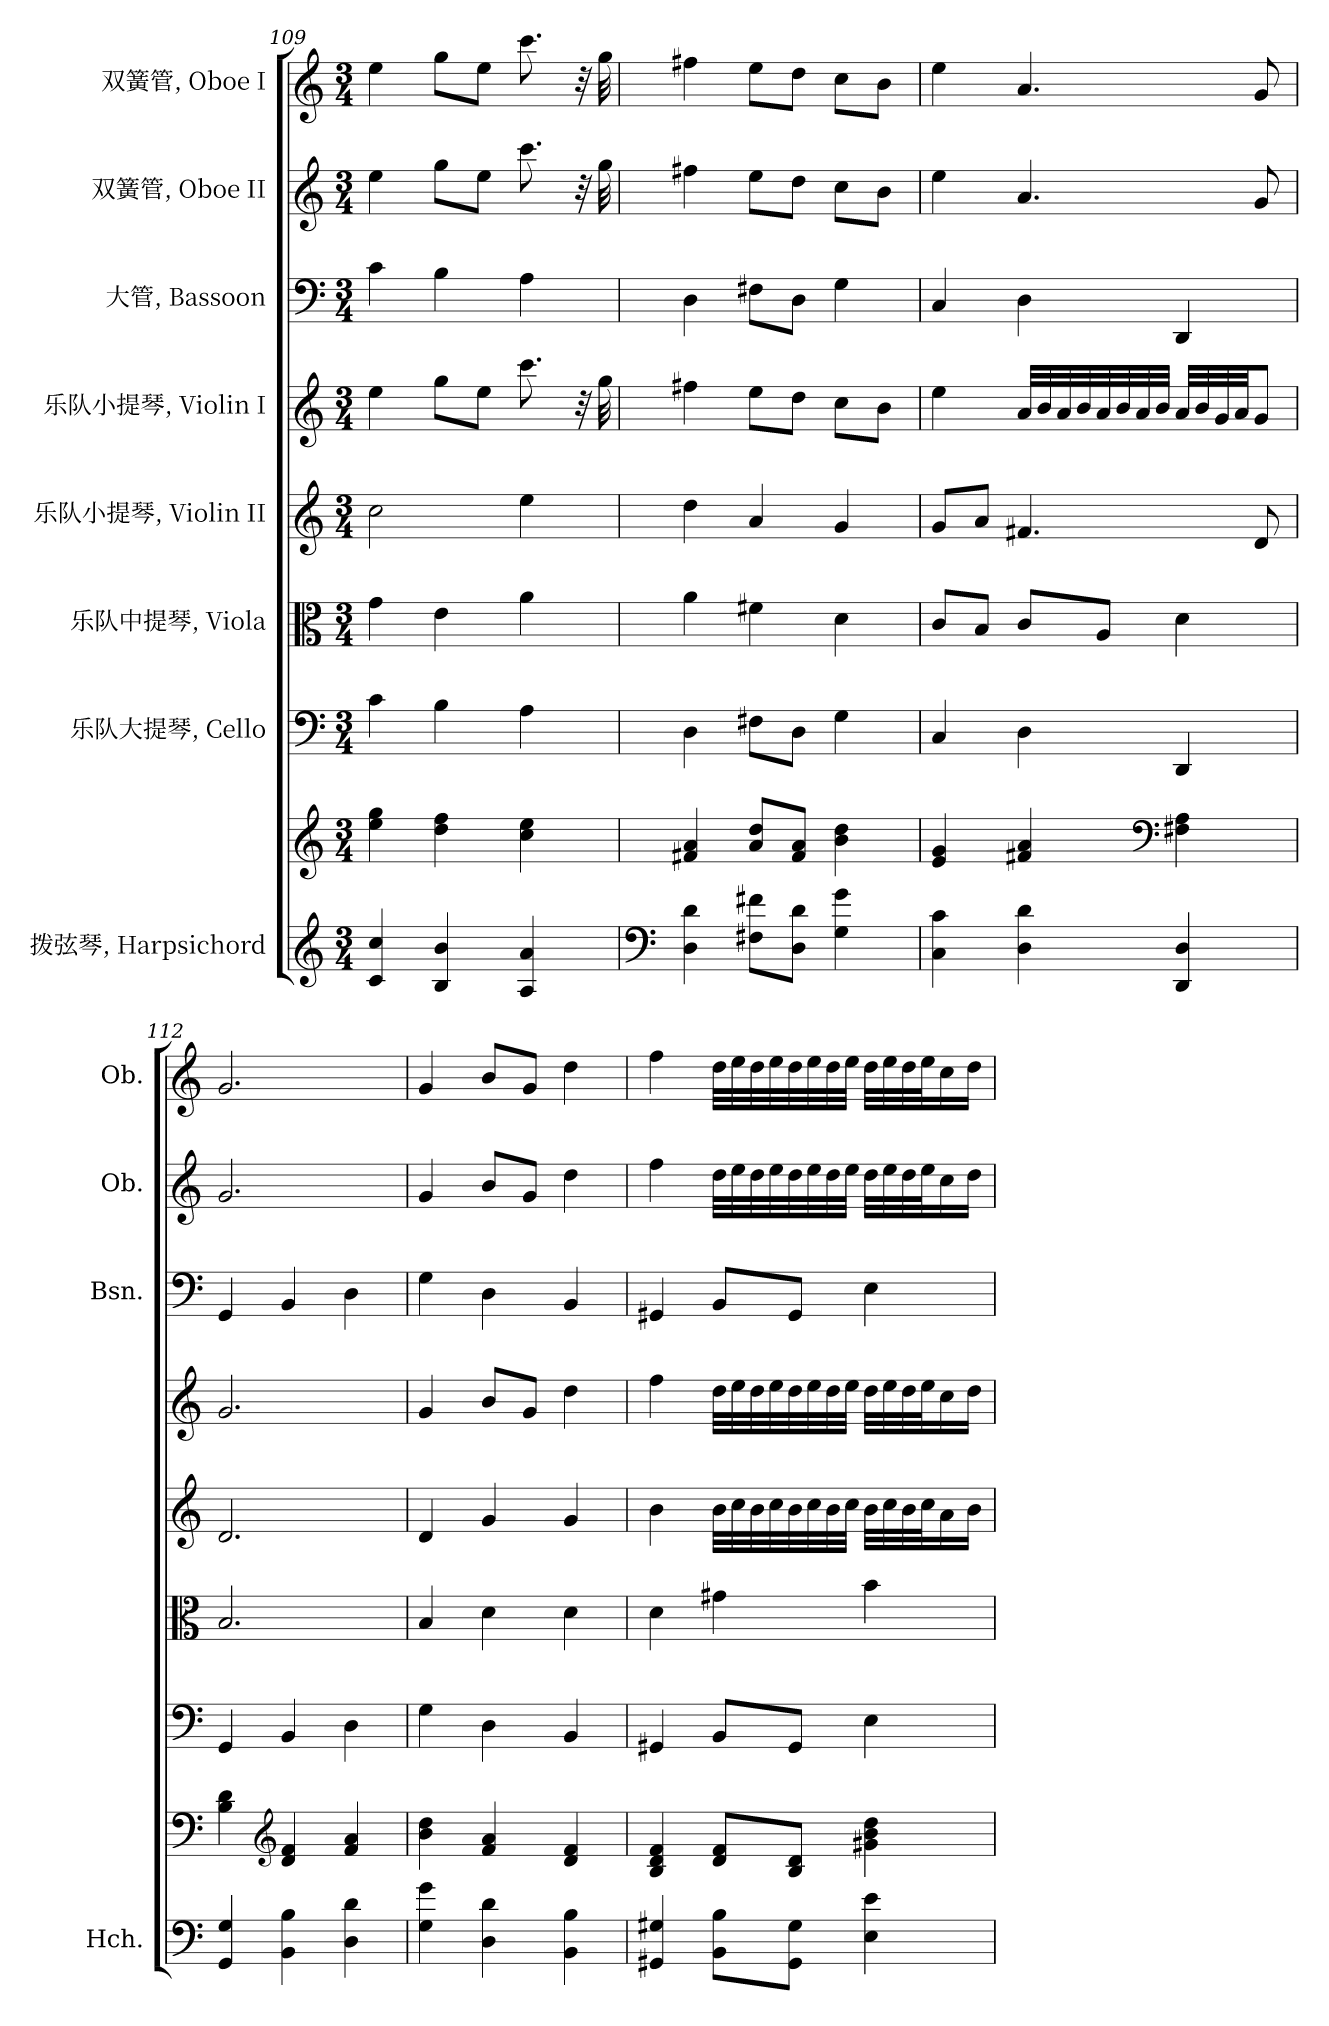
**kern	**kern	**kern	**kern	**kern	**kern	**kern	**kern	**kern
*part8	*part8	*part7	*part6	*part5	*part4	*part3	*part2	*part1
*staff9	*staff8	*staff7	*staff6	*staff5	*staff4	*staff3	*staff2	*staff1
*I"拨弦琴, Harpsichord	*	*I"乐队大提琴, Cello	*I"乐队中提琴, Viola	*I"乐队小提琴, Violin II	*I"乐队小提琴, Violin I	*I"大管, Bassoon	*I"双簧管, Oboe II	*I"双簧管, Oboe I
*I'Hch.	*	*	*	*	*	*I'Bsn.	*I'Ob.	*I'Ob.
*clefG2	*clefG2	*clefF4	*clefC3	*clefG2	*clefG2	*clefF4	*clefG2	*clefG2
*k[]	*k[]	*k[]	*k[]	*k[]	*k[]	*k[]	*k[]	*k[]
*M3/4	*M3/4	*M3/4	*M3/4	*M3/4	*M3/4	*M3/4	*M3/4	*M3/4
=109	=109	=109	=109	=109	=109	=109	=109	=109
4c/ 4cc/	4ee\ 4gg\	4c\	4g\	2cc\	4ee\	4c\	4ee\	4ee\
4B/ 4b/	4dd\ 4ff\	4B\	4e\	.	8gg\L	4B\	8gg\L	8gg\L
.	.	.	.	.	8ee\J	.	8ee\J	8ee\J
4A/ 4a/	4cc\ 4ee\	4A\	4a\	4ee\	8.ccc\	4A\	8.ccc\	8.ccc\
.	.	.	.	.	32r	.	32r	32r
.	.	.	.	.	32gg\	.	32gg\	32gg\
!!LO:PB:g=z
=110	=110	=110	=110	=110	=110	=110	=110	=110
*clefF4	*	*	*	*	*	*	*	*
4D\ 4d\	4f#X/ 4a/	4D\	4a\	4dd\	4ff#X\	4D\	4ff#X\	4ff#X\
8F#X\ 8f#X\L	8a/ 8dd/L	8F#X\L	4f#X\	4a/	8ee\L	8F#X\L	8ee\L	8ee\L
8D\ 8d\J	8f#/ 8a/J	8D\J	.	.	8dd\J	8D\J	8dd\J	8dd\J
4G\ 4g\	4b\ 4dd\	4G\	4d\	4g/	8cc\L	4G\	8cc\L	8cc\L
.	.	.	.	.	8b\J	.	8b\J	8b\J
=111	=111	=111	=111	=111	=111	=111	=111	=111
4C\ 4c\	4e/ 4g/	4C/	8c/L	8g/L	4ee\	4C/	4ee\	4ee\
.	.	.	8B/J	8a/J	.	.	.	.
4D\ 4d\	4f#X/ 4a/	4D\	8c/L	4.f#X/	32a/LLL	4D\	4.a/	4.a/
.	.	.	.	.	32b/	.	.	.
.	.	.	.	.	32a/	.	.	.
.	.	.	.	.	32b/	.	.	.
.	.	.	8A/J	.	32a/	.	.	.
.	.	.	.	.	32b/	.	.	.
.	.	.	.	.	32a/	.	.	.
.	.	.	.	.	32b/JJJ	.	.	.
*	*clefF4	*	*	*	*	*	*	*
4DD/ 4D/	4F#X\ 4A\	4DD/	4d\	.	32a/LLL	4DD/	.	.
.	.	.	.	.	32b/	.	.	.
.	.	.	.	.	32g/	.	.	.
.	.	.	.	.	32a/JJ	.	.	.
.	.	.	.	8d/	8g/J	.	8g/	8g/
=112	=112	=112	=112	=112	=112	=112	=112	=112
4GG/ 4G/	4B\ 4d\	4GG/	2.B/	2.d/	2.g/	4GG/	2.g/	2.g/
*	*clefG2	*	*	*	*	*	*	*
4BB\ 4B\	4d/ 4f/	4BB/	.	.	.	4BB/	.	.
4D\ 4d\	4f/ 4a/	4D\	.	.	.	4D\	.	.
=113	=113	=113	=113	=113	=113	=113	=113	=113
4G\ 4g\	4b\ 4dd\	4G\	4B/	4d/	4g/	4G\	4g/	4g/
4D\ 4d\	4f/ 4a/	4D\	4d\	4g/	8b/L	4D\	8b/L	8b/L
.	.	.	.	.	8g/J	.	8g/J	8g/J
4BB\ 4B\	4d/ 4f/	4BB/	4d\	4g/	4dd\	4BB/	4dd\	4dd\
!!LO:PB:g=z
=114	=114	=114	=114	=114	=114	=114	=114	=114
4GG#X/ 4G#X/	4B/ 4d/ 4f/	4GG#X/	4d\	4b\	4ff\	4GG#X/	4ff\	4ff\
8BB\ 8B\L	8d/ 8f/L	8BB/L	4g#X\	32b\LLL	32dd\LLL	8BB/L	32dd\LLL	32dd\LLL
.	.	.	.	32cc\	32ee\	.	32ee\	32ee\
.	.	.	.	32b\	32dd\	.	32dd\	32dd\
.	.	.	.	32cc\	32ee\	.	32ee\	32ee\
8GG#\ 8G#\J	8B/ 8d/J	8GG#/J	.	32b\	32dd\	8GG#/J	32dd\	32dd\
.	.	.	.	32cc\	32ee\	.	32ee\	32ee\
.	.	.	.	32b\	32dd\	.	32dd\	32dd\
.	.	.	.	32cc\JJJ	32ee\JJJ	.	32ee\JJJ	32ee\JJJ
4E\ 4e\	4g#X\ 4b\ 4dd\	4E\	4b\	32b\LLL	32dd\LLL	4E\	32dd\LLL	32dd\LLL
.	.	.	.	32cc\	32ee\	.	32ee\	32ee\
.	.	.	.	32b\	32dd\	.	32dd\	32dd\
.	.	.	.	32cc\J	32ee\J	.	32ee\J	32ee\J
.	.	.	.	16a\	16cc\	.	16cc\	16cc\
.	.	.	.	16b\JJ	16dd\JJ	.	16dd\JJ	16dd\JJ
=	=	=	=	=	=	=	=	=
*-	*-	*-	*-	*-	*-	*-	*-	*-
